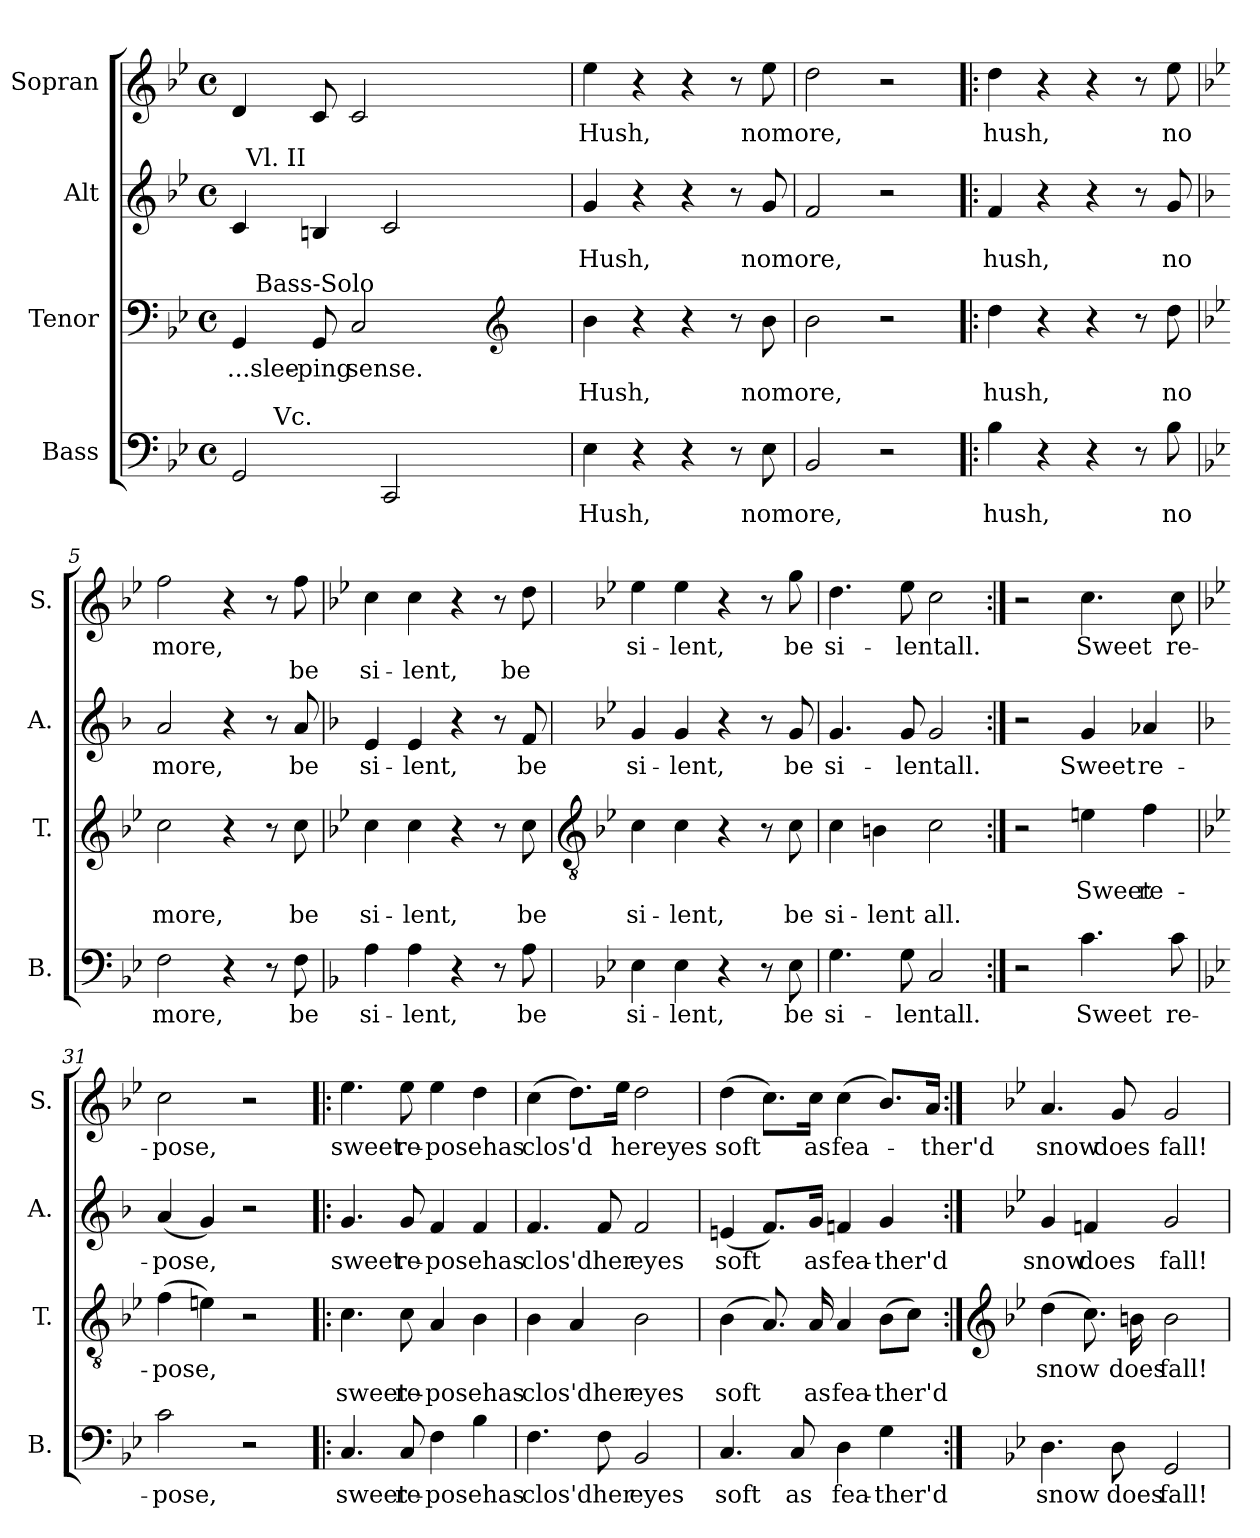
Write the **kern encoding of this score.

**kern	**text	**kern	**text	**text	**kern	**text	**kern	**text	**text
*part4	*part4	*part3	*part3	*part3	*part2	*part2	*part1	*part1	*part1
*staff4	*staff4	*staff3	*staff3	*staff3	*staff2	*staff2	*staff1	*staff1	*staff1
*I"Bass	*	*I"Tenor	*	*	*I"Alt	*	*I"Sopran	*	*
*I'B.	*	*I'T.	*	*	*I'A.	*	*I'S.	*	*
!!LO:PB:g=z
*stria5	*	*stria5	*	*	*stria5	*	*stria5	*	*
*clefF4	*	*clefF4	*	*	*clefG2	*	*clefG2	*	*
*k[b-e-]	*	*k[b-e-]	*	*	*k[b-e-]	*	*k[b-e-]	*	*
*B-:	*	*B-:	*	*	*B-:	*	*B-:	*	*
*M4/4	*	*M4/4	*	*	*M4/4	*	*M4/4	*	*
*met(c)	*	*met(c)	*	*	*met(c)	*	*met(c)	*	*
=1	=1	=1	=1	=1	=1	=1	=1	=1	=1
!	!	!LO:N:vis=4.	!LO:LY:b:cj	!	!	!	!LO:N:vis=4.	!	!
*^	*	*^	*	*	*^	*	*^	*	*
*	*^	*	*	*	*	*	*	*	*	*	*	*	*
2GG/	16ryy	2ryy	.	4GG/	32.ryy	...slee-	.	4c/	32ryy	.	4d/	4ryy	.	.
!	!	!	!	!	!	!	!	!	!LO:TX:a:t=Vl. II	!	!	!	!	!
.	.	.	.	.	.	.	.	.	2ryy	.	.	.	.	.
!	!	!	!	!	!LO:TX:a:t=Bass-Solo	!	!	!	!	!	!	!	!	!
.	.	.	.	.	2ryy	.	.	.	.	.	.	.	.	.
.	64ryy	.	.	.	.	.	.	.	.	.	.	.	.	.
!	!LO:TX:a:t=Vc.	!	!	!	!	!	!	!	!	!	!	!	!	!
.	2ryy	.	.	.	.	.	.	.	.	.	.	.	.	.
!	!	!	!	!	!	!LO:LY:b:cj	!	!	!	!	!	!	!	!
.	.	.	.	8GG/	.	-ping	.	4Bn/	.	.	8c/	16..ryy	.	.
.	.	.	.	.	.	.	.	.	.	.	.	2ryy	.	.
!	!	!	!	!	!	!LO:LY:b:cj	!	!	!	!	!	!	!	!
.	.	.	.	2C/	.	sense.	.	.	.	.	2c/	.	.	.
2CC/	.	16.ryy	.	.	.	.	.	2c/	.	.	.	.	.	.
.	.	.	.	.	.	.	.	.	4...ryy	.	.	.	.	.
.	.	.	.	.	4ryy	.	.	.	.	.	.	.	.	.
.	4ryy	.	.	.	.	.	.	.	.	.	.	.	.	.
.	.	4ryy	.	.	.	.	.	.	.	.	.	.	.	.
.	.	.	.	.	8ryy	.	.	.	.	.	.	.	.	.
.	8ryy	.	.	.	.	.	.	.	.	.	.	.	.	.
.	.	8ryy	.	.	.	.	.	.	.	.	.	.	.	.
.	.	.	.	.	.	.	.	.	.	.	.	8ryy	.	.
*	*	*	*	*clefG2	*	*	*	*	*	*	*	*	*	*
.	.	.	.	8ryy	.	.	.	.	.	.	8ryy	.	.	.
.	.	.	.	.	16ryy	.	.	.	.	.	.	.	.	.
.	32.ryy	.	.	.	.	.	.	.	.	.	.	.	.	.
.	.	32ryy	.	.	.	.	.	.	.	.	.	.	.	.
.	.	.	.	.	64ryy	.	.	.	.	.	.	64ryy	.	.
=2	=2	=2	=2	=2	=2	=2	=2	=2	=2	=2	=2	=2	=2	=2
!	!	!	!LO:LY:b:cj	!	!	!	!LO:LY:b:cj	!	!	!LO:LY:b:cj	!	!	!LO:LY:b:cj	!
*v	*v	*v	*	*	*	*	*	*v	*v	*	*v	*v	*	*
*	*	*v	*v	*	*	*	*	*	*	*
4E-\	Hush,	4b-\	.	Hush,	4g/	Hush,	4ee-\	Hush,	.
4r	.	4r	.	.	4r	.	4r	.	.
4r	.	4r	.	.	4r	.	4r	.	.
8r	.	8r	.	.	8r	.	8r	.	.
!	!LO:LY:b	!	!	!LO:LY:b	!	!LO:LY:b	!	!LO:LY:b	!
8E-\	nomore,	8b-\	.	nomore,	8g/	nomore,	8ee-\	nomore,	.
=3	=3	=3	=3	=3	=3	=3	=3	=3	=3
2BB-/	.	2b-\	.	.	2f/	.	2dd\	.	.
2r	.	2r	.	.	2r	.	2r	.	.
=4!|:	=4!|:	=4!|:	=4!|:	=4!|:	=4!|:	=4!|:	=4!|:	=4!|:	=4!|:
!	!LO:LY:b:cj	!	!	!LO:LY:b:cj	!	!LO:LY:b:cj	!	!LO:LY:b:cj	!
4B-\	hush,	4dd\	.	hush,	4f/	hush,	4dd\	hush,	.
4r	.	4r	.	.	4r	.	4r	.	.
4r	.	4r	.	.	4r	.	4r	.	.
8r	.	8r	.	.	8r	.	8r	.	.
!	!LO:LY:b:cj	!	!	!LO:LY:b:cj	!	!LO:LY:b:cj	!	!LO:LY:b:cj	!
8B-\	no	8dd\	.	no	8g/	no	8ee-\	no	.
=5	=5	=5	=5	=5	=5	=5	=5	=5	=5
*	*	*	*	*	*k[b-]	*	*	*	*
*	*	*	*	*	*F:	*	*	*	*
!	!LO:LY:b:cj	!	!	!LO:LY:b:cj	!	!LO:LY:b:cj	!	!LO:LY:b:cj	!
2F\	more,	2cc\	.	more,	2a/	more,	2ff\	more,	.
4r	.	4r	.	.	4r	.	4r	.	.
8r	.	8r	.	.	8r	.	8r	.	.
!	!LO:LY:b:cj	!	!	!LO:LY:b:cj	!	!LO:LY:b:cj	!	!	!LO:LY:b:cj
8F\	be	8cc\	.	be	8a/	be	8ff\	.	be
=6	=6	=6	=6	=6	=6	=6	=6	=6	=6
*k[b-]	*	*	*	*	*	*	*	*	*
*F:	*	*	*	*	*	*	*	*	*
!	!LO:LY:b:cj	!	!	!LO:LY:b:cj	!	!LO:LY:b:cj	!	!	!LO:LY:b:cj
4A\	si-	4cc\	.	si-	4e/	si-	4cc\	.	si-
!	!LO:LY:b:rj	!	!	!LO:LY:b:rj	!	!LO:LY:b:rj	!	!	!LO:LY:b:rj
4A\	-lent,	4cc\	.	-lent,	4e/	-lent,	4cc\	.	-lent,
4r	.	4r	.	.	4r	.	4r	.	.
8r	.	8r	.	.	8r	.	8r	.	.
!	!LO:LY:b:cj	!	!	!LO:LY:b:cj	!	!LO:LY:b:cj	!	!	!LO:LY:b:cj
8A\	be	8cc\	.	be	8f/	be	8dd\	.	be
!!LO:LB:g=z
=28	=28	=28	=28	=28	=28	=28	=28	=28	=28
*	*	*clefGv2	*	*	*	*	*	*	*
*k[b-e-]	*	*	*	*	*k[b-e-]	*	*	*	*
*B-:	*	*	*	*	*B-:	*	*	*	*
!	!LO:LY:b	!	!	!LO:LY:b	!	!LO:LY:b	!	!LO:LY:b	!
4E-\	si-	4c\	.	si-	4g/	si-	4ee-\	si-	.
!	!LO:LY:b:cj	!	!	!LO:LY:b:cj	!	!LO:LY:b:cj	!	!LO:LY:b:cj	!
4E-\	-lent,	4c\	.	-lent,	4g/	-lent,	4ee-\	-lent,	.
4r	.	4r	.	.	4r	.	4r	.	.
8r	.	8r	.	.	8r	.	8r	.	.
!	!LO:LY:b:cj	!	!	!LO:LY:b:cj	!	!LO:LY:b:cj	!	!LO:LY:b:cj	!
8E-\	be	8c\	.	be	8g/	be	8gg\	be	.
=29	=29	=29	=29	=29	=29	=29	=29	=29	=29
!	!LO:LY:b:cj	!	!	!LO:LY:b:cj	!	!LO:LY:b:cj	!	!LO:LY:b:cj	!
4.G\	si-	4c\	.	si-	4.g/	si-	4.dd\	si-	.
!	!	!	!	!LO:LY:b:rj	!	!	!	!	!
.	.	4Bn\	.	-lent	.	.	.	.	.
!	!LO:LY:b:cj	!	!	!	!	!LO:LY:b:cj	!	!LO:LY:b:cj	!
8G\	-lentall.	.	.	.	8g/	-lentall.	8ee-\	-lentall.	.
!	!	!	!	!LO:LY:b:cj	!	!	!	!	!
2C/	.	2c\	.	all.	2g/	.	2cc\	.	.
=30:|!	=30:|!	=30:|!	=30:|!	=30:|!	=30:|!	=30:|!	=30:|!	=30:|!	=30:|!
2r	.	2r	.	.	2r	.	2r	.	.
!	!LO:LY:b:cj	!	!LO:LY:b:cj	!	!	!LO:LY:b:cj	!	!LO:LY:b:cj	!
4.c\	Sweet	4en\	Sweet	.	4g/	Sweet	4.cc\	Sweet	.
!	!	!	!LO:LY:b:cj	!	!	!LO:LY:b:cj	!	!	!
.	.	4f\	re-	.	4a-X/	re-	.	.	.
!	!LO:LY:b	!	!	!	!	!	!	!LO:LY:b	!
8c\	re-	.	.	.	.	.	8cc\	re-	.
=31	=31	=31	=31	=31	=31	=31	=31	=31	=31
*	*	*	*	*	*k[b-]	*	*	*	*
*	*	*	*	*	*F:	*	*	*	*
!	!LO:LY:b:cj	!	!LO:LY:b	!	!	!LO:LY:b	!	!LO:LY:b:cj	!
2c\	-pose,	(>4f\	-pose,	.	(<4a/	-pose,	2cc\	-pose,	.
.	.	4en\)	.	.	4g/)	.	.	.	.
2r	.	2r	.	.	2r	.	2r	.	.
=32!|:	=32!|:	=32!|:	=32!|:	=32!|:	=32!|:	=32!|:	=32!|:	=32!|:	=32!|:
!	!LO:LY:b:cj	!	!	!LO:LY:b:cj	!	!LO:LY:b:cj	!	!LO:LY:b:cj	!
4.C/	sweet	4.c\	.	sweet	4.g/	sweet	4.ee-\	sweet	.
!	!LO:LY:b	!	!	!LO:LY:b	!	!LO:LY:b	!	!LO:LY:b	!
8C/	re-	8c\	.	re-	8g/	re-	8ee-\	re-	.
!	!LO:LY:b:cj	!	!	!LO:LY:b:cj	!	!LO:LY:b:cj	!	!LO:LY:b:cj	!
4F\	-posehas	4A/	.	-posehas	4f/	-posehas	4ee-\	-posehas	.
4B-\	.	4B-\	.	.	4f/	.	4dd\	.	.
=33	=33	=33	=33	=33	=33	=33	=33	=33	=33
!	!LO:LY:b:cj	!	!	!LO:LY:b:cj	!	!LO:LY:b:cj	!	!LO:LY:b	!
4.F\	clos'd	4B-\	.	clos'dher	4.f/	clos'd	(>4cc\	clos'd	.
.	.	4A/	.	.	.	.	8.dd\L)	.	.
!	!LO:LY:b:cj	!	!	!	!	!LO:LY:b:cj	!	!	!
8F\	her	.	.	.	8f/	her	.	.	.
!	!	!	!	!	!	!	!	!LO:LY:b	!
.	.	.	.	.	.	.	16ee-\Jk	hereyes	.
!	!LO:LY:b:cj	!	!	!LO:LY:b:cj	!	!LO:LY:b:cj	!	!	!
2BB-/	eyes	2B-\	.	eyes	2f/	eyes	2dd\	.	.
=34	=34	=34	=34	=34	=34	=34	=34	=34	=34
!	!LO:LY:b:cj	!	!	!LO:LY:b	!	!LO:LY:b	!	!LO:LY:b	!
4.C/	soft	(>4B-\	.	soft	(<4en/	soft	(>4dd\	soft	.
.	.	8.A/)	.	.	8.f/L)	.	8.cc\L)	.	.
!	!LO:LY:b:cj	!	!	!	!	!	!	!	!
8C/	as	.	.	.	.	.	.	.	.
!	!	!	!	!LO:LY:b:cj	!	!LO:LY:b:cj	!	!LO:LY:b:cj	!
.	.	16A/	.	as	16g/Jk	as	16cc\Jk	as	.
!	!LO:LY:b	!	!	!LO:LY:b:cj	!	!LO:LY:b	!	!LO:LY:b	!
4D\	fea-	4A/	.	fea-	4fn/	fea-	(>4cc\	fea-	.
!	!LO:LY:b:cj	!	!	!LO:LY:b	!	!LO:LY:b:cj	!	!	!
4G\	-ther'd	(>8B-\L	.	-ther'd	4g/	-ther'd	8.b-/L)	.	.
.	.	8c\J)	.	.	.	.	.	.	.
!	!	!	!	!	!	!	!	!LO:LY:b:cj	!
.	.	.	.	.	.	.	16a/Jk	-ther'd	.
!!LO:LB:g=z
=35:|!	=35:|!	=35:|!	=35:|!	=35:|!	=35:|!	=35:|!	=35:|!	=35:|!	=35:|!
*	*	*clefG2	*	*	*	*	*	*	*
*	*	*	*	*	*k[b-e-]	*	*	*	*
*	*	*	*	*	*B-:	*	*	*	*
!	!LO:LY:b:cj	!	!LO:LY:b	!	!	!LO:LY:b:cj	!	!LO:LY:b	!
4.D\	snow	(>4dd\	snow	.	4g/	snow	4.a/	snow	.
!	!	!	!	!	!	!LO:LY:b:cj	!	!	!
.	.	8.cc\)	.	.	4fn/	does	.	.	.
!	!LO:LY:b:cj	!	!	!	!	!	!	!LO:LY:b:cj	!
8D\	does	.	.	.	.	.	8g/	does	.
!	!	!	!LO:LY:b:cj	!	!	!	!	!	!
.	.	16bn\	does	.	.	.	.	.	.
!	!LO:LY:b:cj	!	!LO:LY:b:cj	!	!	!LO:LY:b:cj	!	!LO:LY:b:cj	!
2GG/	fall!	2b\	fall!	.	2g/	fall!	2g/	fall!	.
=	=	=	=	=	=	=	=	=	=
*-	*-	*-	*-	*-	*-	*-	*-	*-	*-
